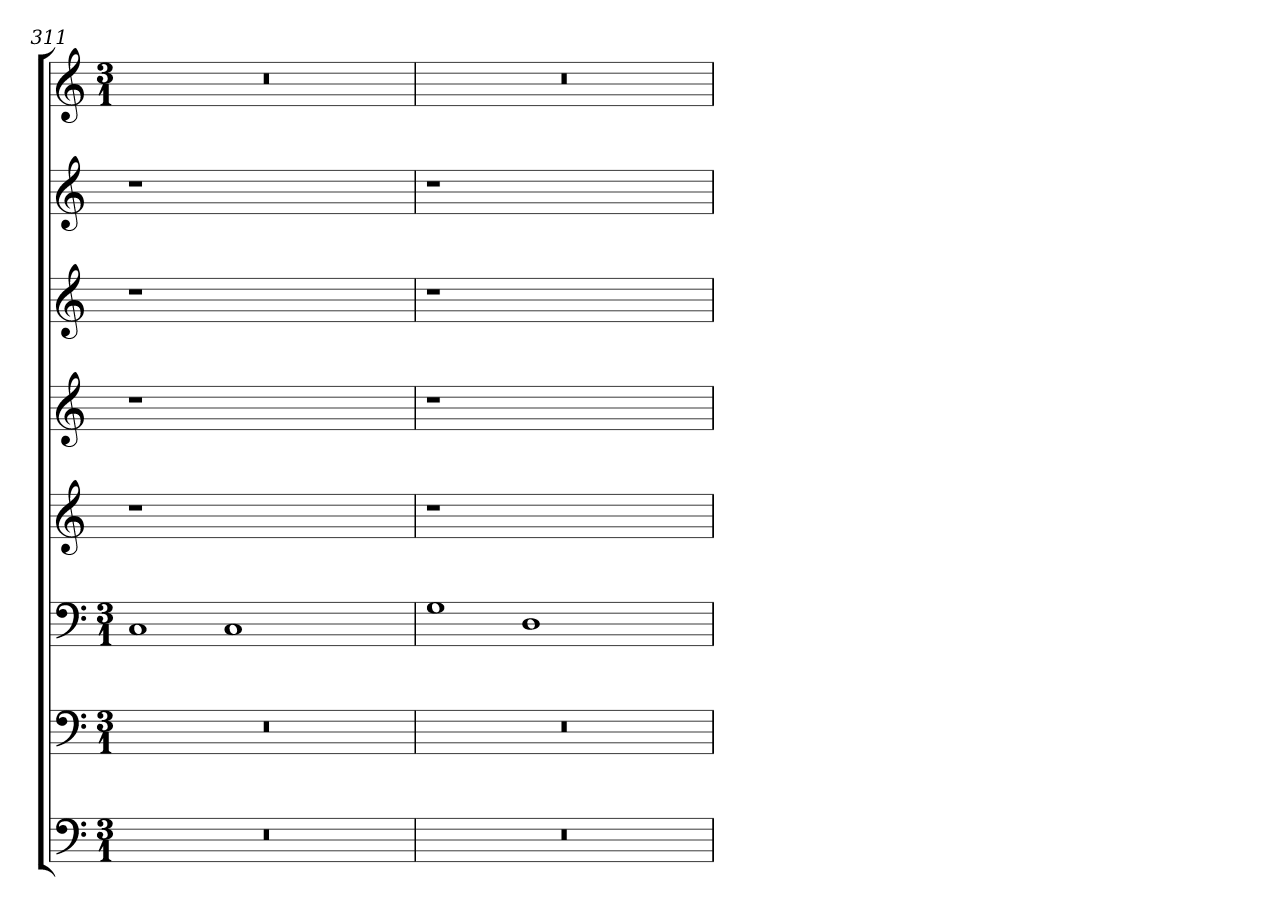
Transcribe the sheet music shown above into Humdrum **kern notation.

**kern	**kern	**kern	**kern	**kern	**kern	**kern	**kern
*part8	*part7	*part6	*part5	*part4	*part3	*part2	*part1
*staff8	*staff7	*staff6	*staff5	*staff4	*staff3	*staff2	*staff1
*clefF4	*clefF4	*clefF4	*clefG2	*clefG2	*clefG2	*clefG2	*clefG2
*k[]	*k[]	*k[]	*k[]	*k[]	*k[]	*k[]	*k[]
*C:	*C:	*C:	*C:	*C:	*C:	*C:	*C:
*M3/1	*M3/1	*M3/1	*	*	*	*	*M3/1
=311	=311	=311	=311	=311	=311	=311	=311
0.r	0.r	1C	1r	1r	1r	1r	0.r
.	.	1C	0ryy	0ryy	0ryy	0ryy	.
.	.	1ryy	.	.	.	.	.
!!LO:LB:g=z
=312	=312	=312	=312	=312	=312	=312	=312
0.r	0.r	1G	1r	1r	1r	1r	0.r
.	.	1D	0ryy	0ryy	0ryy	0ryy	.
.	.	1ryy	.	.	.	.	.
=	=	=	=	=	=	=	=
*-	*-	*-	*-	*-	*-	*-	*-
